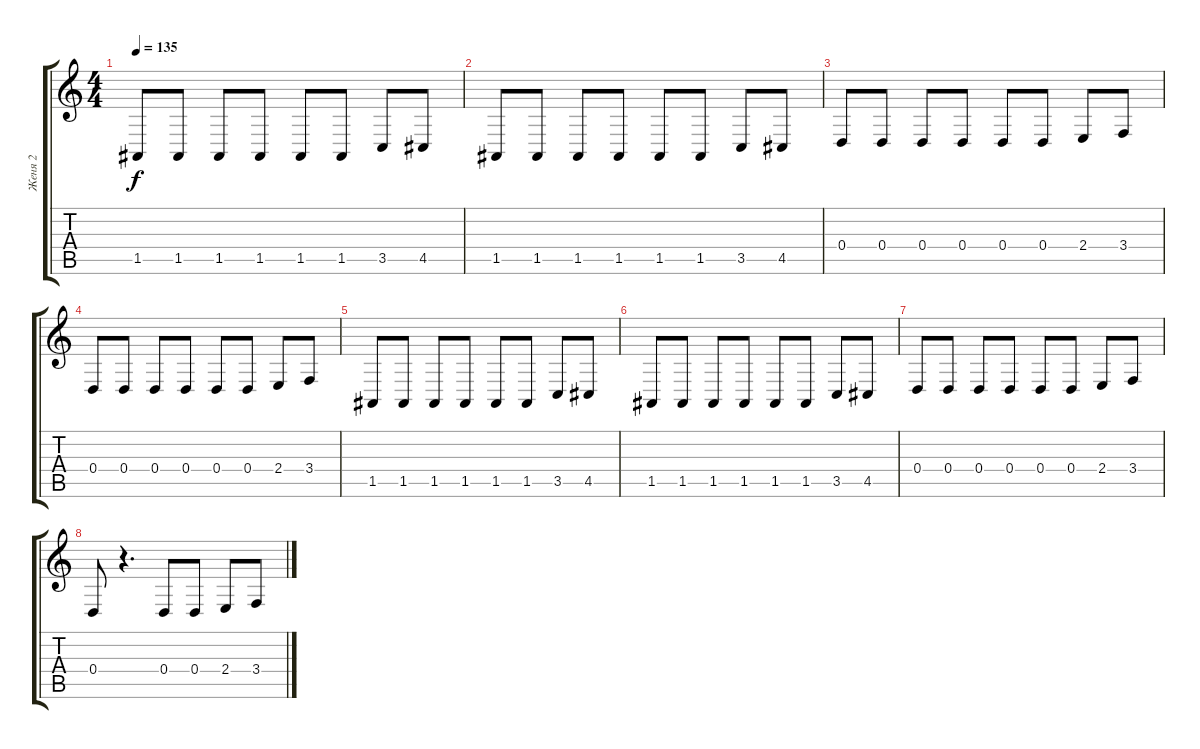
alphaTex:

\track ("Женя 2" "Женя 2") {instrument lead1square}
\staff {score tabs}
\tuning (E4 B3 G3 D3 A2 E2) {hide}
\ts (4 4)
\tempo 135
\clef g2
\ks c
1.5.8{dy f} 1.5.8 1.5.8 1.5.8 1.5.8 1.5.8 3.5.8 4.5.8 |
1.5.8 1.5.8 1.5.8 1.5.8 1.5.8 1.5.8 3.5.8 4.5.8 |
0.4.8 0.4.8 0.4.8 0.4.8 0.4.8 0.4.8 2.4.8 3.4.8 |
0.4.8 0.4.8 0.4.8 0.4.8 0.4.8 0.4.8 2.4.8 3.4.8 |
1.5.8 1.5.8 1.5.8 1.5.8 1.5.8 1.5.8 3.5.8 4.5.8 |
1.5.8 1.5.8 1.5.8 1.5.8 1.5.8 1.5.8 3.5.8 4.5.8 |
0.4.8 0.4.8 0.4.8 0.4.8 0.4.8 0.4.8 2.4.8 3.4.8 |
0.4.8 r.4{d} 0.4.8 0.4.8 2.4.8 3.4.8
